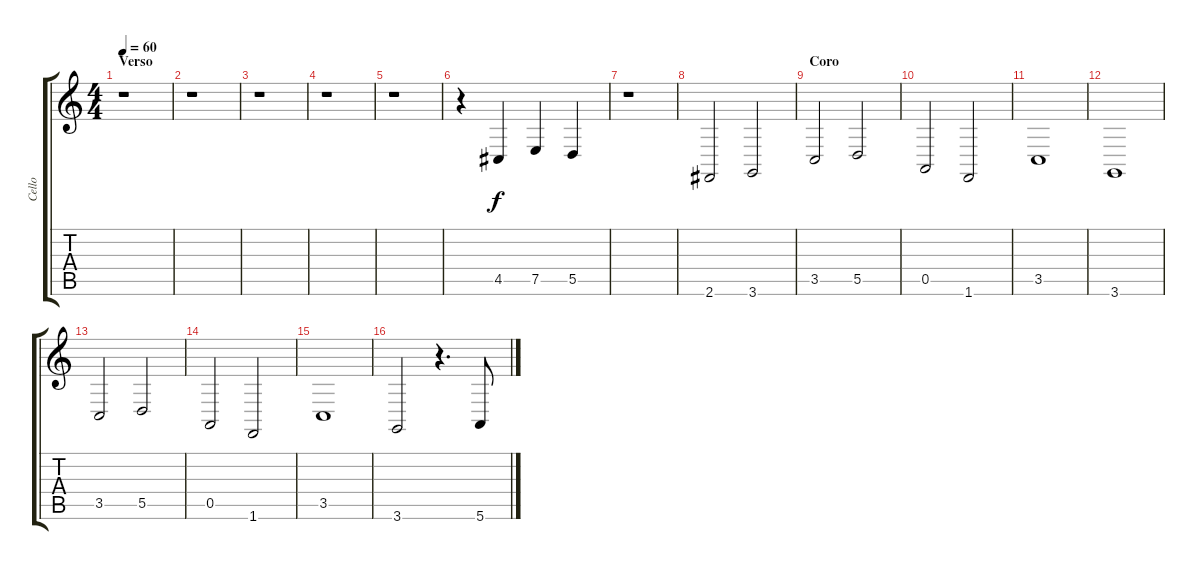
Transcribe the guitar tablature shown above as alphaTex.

\track ("Cello" "Cello") {instrument cello}
\staff {score tabs}
\tuning (E4 B3 G3 D3 A2 E2) {hide}
\ts (4 4)
\section ("" "Verso")
\tempo 60
\clef g2
\ks c
r.1{dy f} |
r.1 |
r.1 |
r.1 |
r.1 |
r.4 4.5.4 7.5.4 5.5.4 |
r.1 |
2.6.2 3.6.2 |
\section ("" "Coro")
3.5.2 5.5.2 |
0.5.2 1.6.2 |
3.5.1 |
3.6.1 |
3.5.2 5.5.2 |
0.5.2 1.6.2 |
3.5.1 |
3.6.2 r.4{d} 5.6.8
